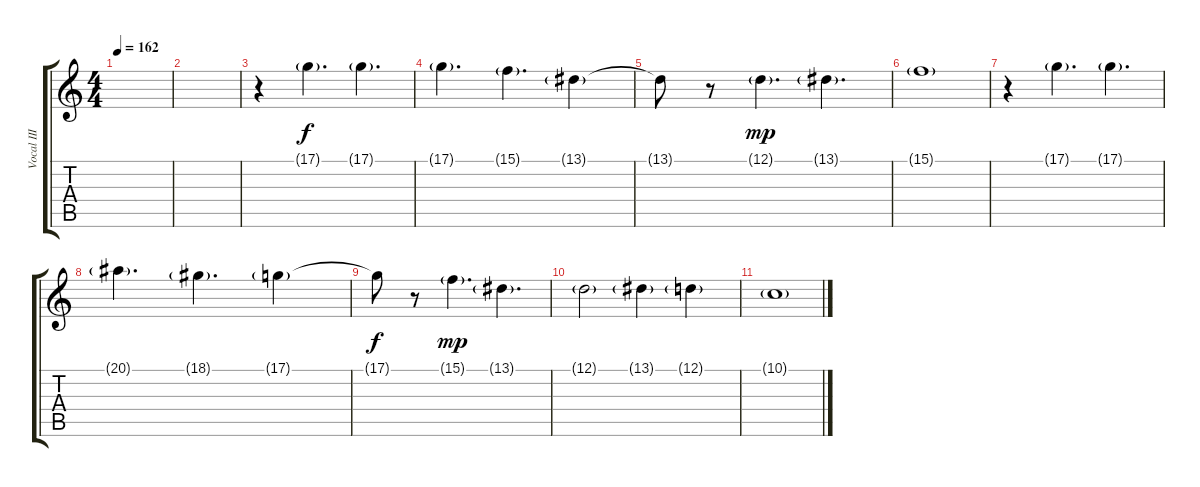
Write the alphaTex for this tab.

\track ("Vocal III" "Vocal III") {instrument englishhorn}
\staff {score tabs}
\tuning (D4 A3 F3 C3 G2 C2) {hide}
\ts (4 4)
\tempo 162
\clef g2
\ks c
|
|
r.4 17.1{g}.4{d} 17.1{g}.4{d} |
17.1{g}.4{d} 15.1{g}.4{d} 13.1{g}.4 |
13.1{t}.8{dy f} r.8 12.1{g}.4{d dy mp} 13.1{g}.4{d} |
15.1{g}.1 |
r.4 17.1{g}.4{d} 17.1{g}.4{d} |
20.1{g}.4{d} 18.1{g}.4{d} 17.1{g}.4 |
17.1{t}.8{dy f} r.8 15.1{g}.4{d dy mp} 13.1{g}.4{d} |
12.1{g}.2 13.1{g}.4 12.1{g}.4 |
10.1{g}.1
